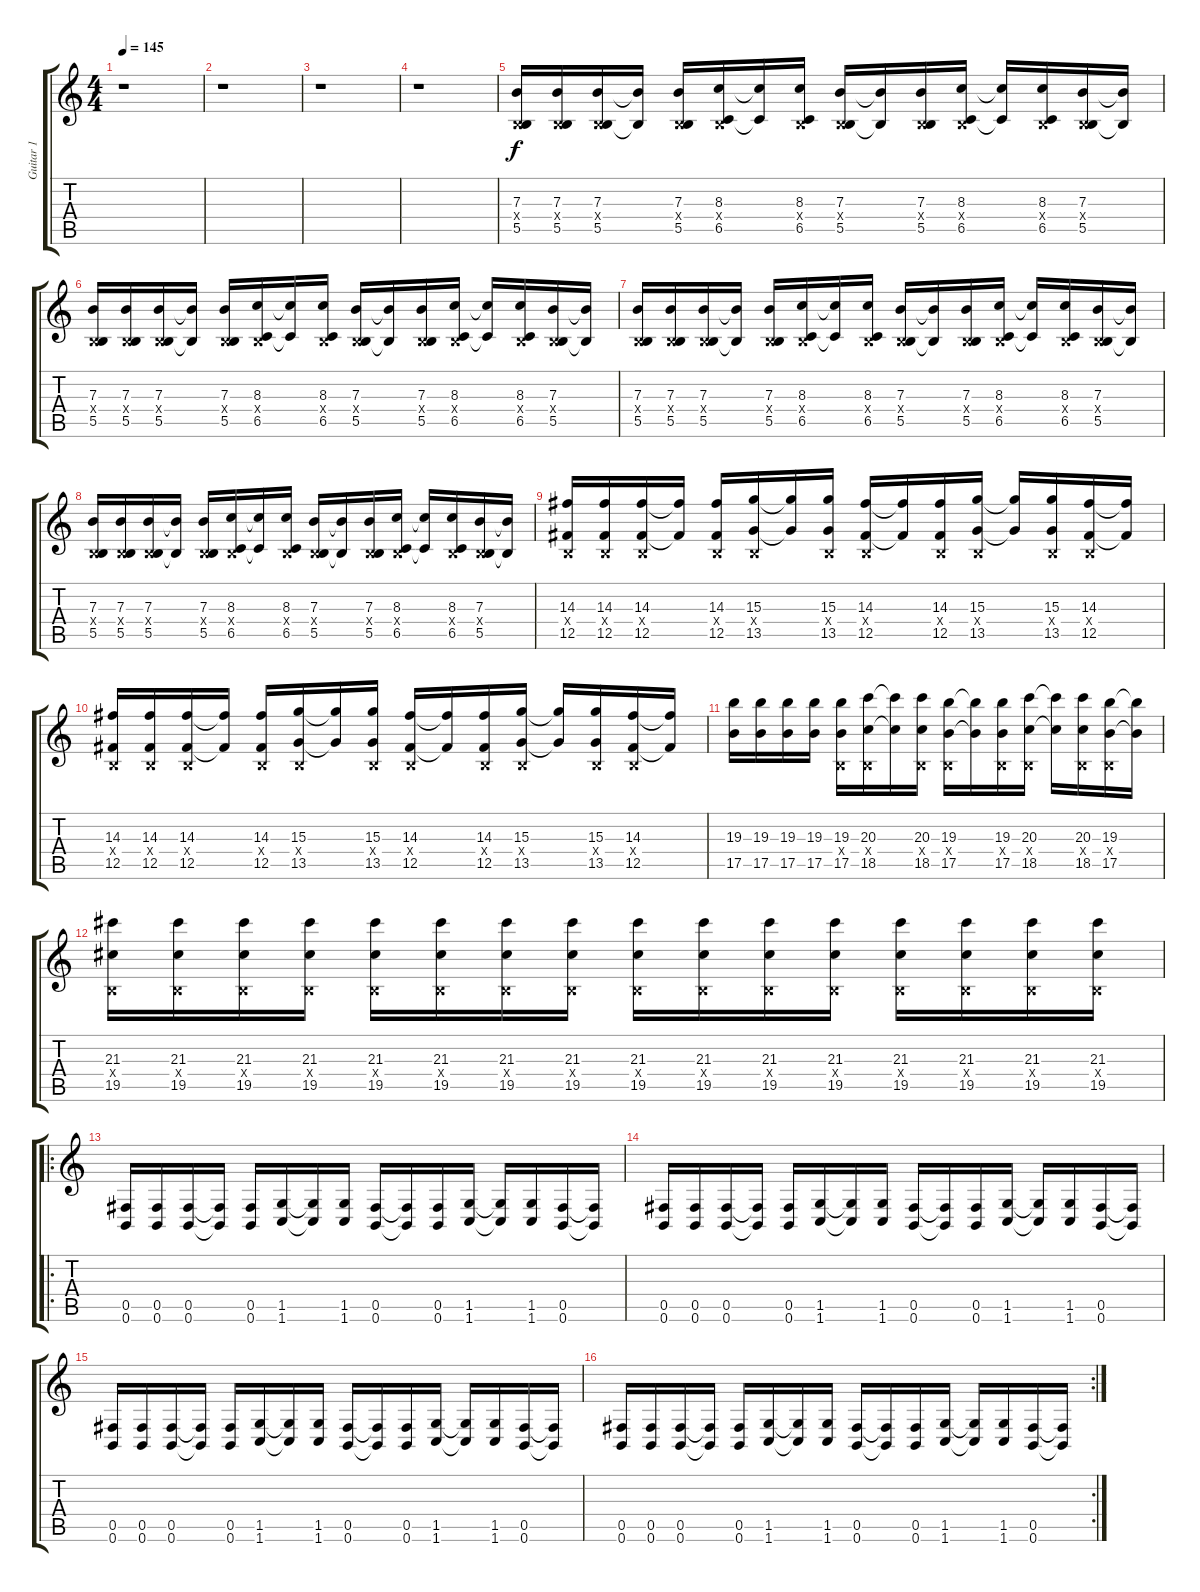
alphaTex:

\track ("Guitar 1" "Guitar 1") {instrument overdrivenguitar}
\staff {score tabs}
\tuning (Db4 Ab3 E3 B2 Gb2 B1) {hide}
\ts (4 4)
\tempo 145
\clef g2
\ks c
r.1{dy f} |
r.1 |
r.1 |
r.1 |
(7.3 0.4{x} 5.5).16 (7.3 0.4{x} 5.5).16 (7.3 0.4{x} 5.5).16 (7.3{t} 5.5{t}).16 (7.3 0.4{x} 5.5).16 (8.3 0.4{x} 6.5).16 (8.3{t} 6.5{t}).16 (8.3 0.4{x} 6.5).16 (7.3 0.4{x} 5.5).16 (7.3{t} 5.5{t}).16 (7.3 0.4{x} 5.5).16 (8.3 0.4{x} 6.5).16 (8.3{t} 6.5{t}).16 (8.3 0.4{x} 6.5).16 (7.3 0.4{x} 5.5).16 (7.3{t} 5.5{t}).16 |
(7.3 0.4{x} 5.5).16 (7.3 0.4{x} 5.5).16 (7.3 0.4{x} 5.5).16 (7.3{t} 5.5{t}).16 (7.3 0.4{x} 5.5).16 (8.3 0.4{x} 6.5).16 (8.3{t} 6.5{t}).16 (8.3 0.4{x} 6.5).16 (7.3 0.4{x} 5.5).16 (7.3{t} 5.5{t}).16 (7.3 0.4{x} 5.5).16 (8.3 0.4{x} 6.5).16 (8.3{t} 6.5{t}).16 (8.3 0.4{x} 6.5).16 (7.3 0.4{x} 5.5).16 (7.3{t} 5.5{t}).16 |
(7.3 0.4{x} 5.5).16 (7.3 0.4{x} 5.5).16 (7.3 0.4{x} 5.5).16 (7.3{t} 5.5{t}).16 (7.3 0.4{x} 5.5).16 (8.3 0.4{x} 6.5).16 (8.3{t} 6.5{t}).16 (8.3 0.4{x} 6.5).16 (7.3 0.4{x} 5.5).16 (7.3{t} 5.5{t}).16 (7.3 0.4{x} 5.5).16 (8.3 0.4{x} 6.5).16 (8.3{t} 6.5{t}).16 (8.3 0.4{x} 6.5).16 (7.3 0.4{x} 5.5).16 (7.3{t} 5.5{t}).16 |
(7.3 0.4{x} 5.5).16 (7.3 0.4{x} 5.5).16 (7.3 0.4{x} 5.5).16 (7.3{t} 5.5{t}).16 (7.3 0.4{x} 5.5).16 (8.3 0.4{x} 6.5).16 (8.3{t} 6.5{t}).16 (8.3 0.4{x} 6.5).16 (7.3 0.4{x} 5.5).16 (7.3{t} 5.5{t}).16 (7.3 0.4{x} 5.5).16 (8.3 0.4{x} 6.5).16 (8.3{t} 6.5{t}).16 (8.3 0.4{x} 6.5).16 (7.3 0.4{x} 5.5).16 (7.3{t} 5.5{t}).16 |
(14.3 0.4{x} 12.5).16 (14.3 0.4{x} 12.5).16 (14.3 0.4{x} 12.5).16 (14.3{t} 12.5{t}).16 (14.3 0.4{x} 12.5).16 (15.3 0.4{x} 13.5).16 (15.3{t} 13.5{t}).16 (15.3 0.4{x} 13.5).16 (14.3 0.4{x} 12.5).16 (14.3{t} 12.5{t}).16 (14.3 0.4{x} 12.5).16 (15.3 0.4{x} 13.5).16 (15.3{t} 13.5{t}).16 (15.3 0.4{x} 13.5).16 (14.3 0.4{x} 12.5).16 (14.3{t} 12.5{t}).16 |
(14.3 0.4{x} 12.5).16 (14.3 0.4{x} 12.5).16 (14.3 0.4{x} 12.5).16 (14.3{t} 12.5{t}).16 (14.3 0.4{x} 12.5).16 (15.3 0.4{x} 13.5).16 (15.3{t} 13.5{t}).16 (15.3 0.4{x} 13.5).16 (14.3 0.4{x} 12.5).16 (14.3{t} 12.5{t}).16 (14.3 0.4{x} 12.5).16 (15.3 0.4{x} 13.5).16 (15.3{t} 13.5{t}).16 (15.3 0.4{x} 13.5).16 (14.3 0.4{x} 12.5).16 (14.3{t} 12.5{t}).16 |
(19.3 17.5).16 (19.3 17.5).16 (19.3 17.5).16 (19.3 17.5).16 (19.3 0.4{x} 17.5).16 (20.3 0.4{x} 18.5).16 (20.3{t} 18.5{t}).16 (20.3 0.4{x} 18.5).16 (19.3 0.4{x} 17.5).16 (19.3{t} 17.5{t}).16 (19.3 0.4{x} 17.5).16 (20.3 0.4{x} 18.5).16 (20.3{t} 18.5{t}).16 (20.3 0.4{x} 18.5).16 (19.3 0.4{x} 17.5).16 (19.3{t} 17.5{t}).16 |
(21.3 0.4{x} 19.5).16 (21.3 0.4{x} 19.5).16 (21.3 0.4{x} 19.5).16 (21.3 0.4{x} 19.5).16 (21.3 0.4{x} 19.5).16 (21.3 0.4{x} 19.5).16 (21.3 0.4{x} 19.5).16 (21.3 0.4{x} 19.5).16 (21.3 0.4{x} 19.5).16 (21.3 0.4{x} 19.5).16 (21.3 0.4{x} 19.5).16 (21.3 0.4{x} 19.5).16 (21.3 0.4{x} 19.5).16 (21.3 0.4{x} 19.5).16 (21.3 0.4{x} 19.5).16 (21.3 0.4{x} 19.5).16 |
\ro
(0.5 0.6).16 (0.5 0.6).16 (0.5 0.6).16 (0.5{t} 0.6{t}).16 (0.5 0.6).16 (1.5 1.6).16 (1.5{t} 1.6{t}).16 (1.5 1.6).16 (0.5 0.6).16 (0.5{t} 0.6{t}).16 (0.5 0.6).16 (1.5 1.6).16 (1.5{t} 1.6{t}).16 (1.5 1.6).16 (0.5 0.6).16 (0.5{t} 0.6{t}).16 |
(0.5 0.6).16 (0.5 0.6).16 (0.5 0.6).16 (0.5{t} 0.6{t}).16 (0.5 0.6).16 (1.5 1.6).16 (1.5{t} 1.6{t}).16 (1.5 1.6).16 (0.5 0.6).16 (0.5{t} 0.6{t}).16 (0.5 0.6).16 (1.5 1.6).16 (1.5{t} 1.6{t}).16 (1.5 1.6).16 (0.5 0.6).16 (0.5{t} 0.6{t}).16 |
(0.5 0.6).16 (0.5 0.6).16 (0.5 0.6).16 (0.5{t} 0.6{t}).16 (0.5 0.6).16 (1.5 1.6).16 (1.5{t} 1.6{t}).16 (1.5 1.6).16 (0.5 0.6).16 (0.5{t} 0.6{t}).16 (0.5 0.6).16 (1.5 1.6).16 (1.5{t} 1.6{t}).16 (1.5 1.6).16 (0.5 0.6).16 (0.5{t} 0.6{t}).16 |
\rc 2
(0.5 0.6).16 (0.5 0.6).16 (0.5 0.6).16 (0.5{t} 0.6{t}).16 (0.5 0.6).16 (1.5 1.6).16 (1.5{t} 1.6{t}).16 (1.5 1.6).16 (0.5 0.6).16 (0.5{t} 0.6{t}).16 (0.5 0.6).16 (1.5 1.6).16 (1.5{t} 1.6{t}).16 (1.5 1.6).16 (0.5 0.6).16 (0.5{t} 0.6{t}).16
